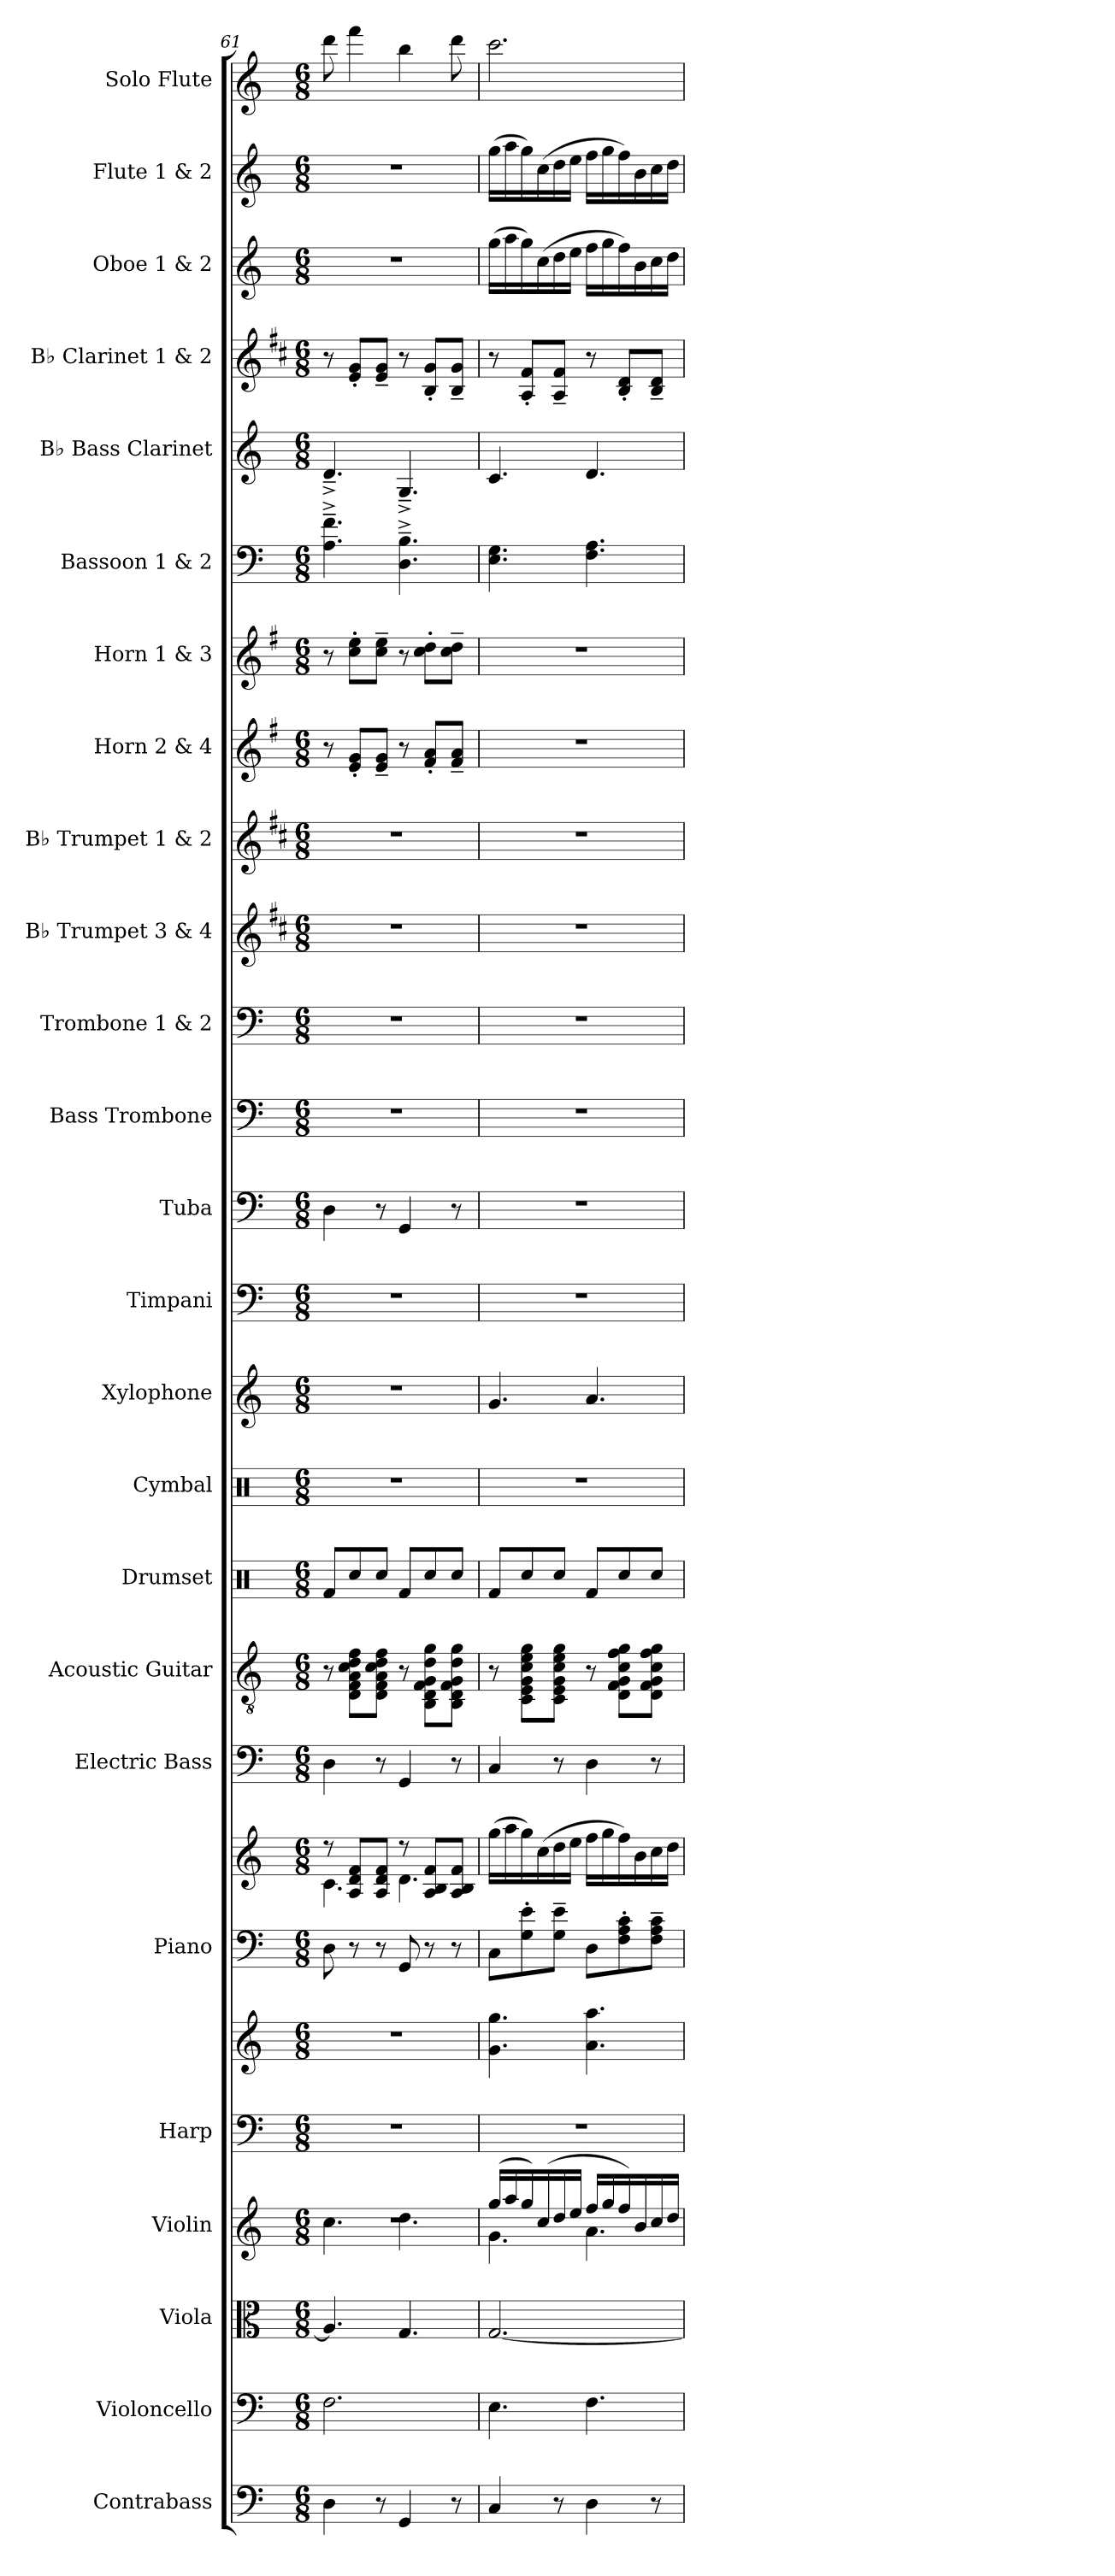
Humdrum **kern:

**kern	**kern	**kern	**kern	**kern	**kern	**kern	**kern	**kern	**kern	**kern	**kern	**kern	**kern	**kern	**kern	**kern	**kern	**kern	**kern	**kern	**kern	**kern	**kern	**kern	**kern	**kern
*part25	*part24	*part23	*part22	*part21	*part21	*part20	*part20	*part19	*part18	*part17	*part16	*part15	*part14	*part13	*part12	*part11	*part10	*part9	*part8	*part7	*part6	*part5	*part4	*part3	*part2	*part1
*staff27	*staff26	*staff25	*staff24	*staff23	*staff22	*staff21	*staff20	*staff19	*staff18	*staff17	*staff16	*staff15	*staff14	*staff13	*staff12	*staff11	*staff10	*staff9	*staff8	*staff7	*staff6	*staff5	*staff4	*staff3	*staff2	*staff1
*I"Contrabass	*I"Violoncello	*I"Viola	*I"Violin	*I"Harp	*	*I"Piano	*	*I"Electric Bass	*I"Acoustic Guitar	*I"Drumset	*I"Cymbal	*I"Xylophone	*I"Timpani	*I"Tuba	*I"Bass Trombone	*I"Trombone 1 &amp; 2	*I"B♭ Trumpet 3 &amp; 4	*I"B♭ Trumpet 1 &amp; 2	*I"Horn 2 &amp; 4	*I"Horn 1 &amp; 3	*I"Bassoon 1 &amp; 2	*I"B♭ Bass Clarinet	*I"B♭ Clarinet 1 &amp; 2	*I"Oboe 1 &amp; 2	*I"Flute 1 &amp; 2	*I"Solo Flute
*I'Cb.	*I'Vc.	*I'Vla.	*I'Vln.	*I'Hrp.	*	*I'Pno.	*	*I'El. B.	*I'Guit.	*I'D. Set	*I'Cym.	*I'Xyl.	*I'Timp.	*I'Tba.	*I'B. Tbn.	*I'Tbn. 1, 2	*I'B♭ Tpt. 3, 4	*I'B♭ Tpt. 1, 2	*I'Hn. 2, 4	*I'Hn. 1, 3	*I'Bsn. 1, 2	*I'B♭ B. Cl.	*I'B♭ Cl. 1, 2	*I'Ob. 1, 2	*I'Fl. 1, 2	*I'Solo
!!LO:PB:g=z
*clefF4	*clefF4	*clefC3	*clefG2	*clefF4	*clefG2	*clefF4	*clefG2	*clefF4	*clefGv2	*clefX	*clefX	*clefG2	*clefF4	*clefF4	*clefF4	*clefF4	*clefG2	*clefG2	*clefG2	*clefG2	*clefF4	*clefG2	*clefG2	*clefG2	*clefG2	*clefG2
*ITrd7c12	*	*	*	*	*	*	*	*ITrd7c12	*	*	*	*ITrd-14c-24	*	*	*	*	*ITrd1c2	*ITrd1c2	*ITrd4c7	*ITrd4c7	*	*ITrd8c14	*ITrd1c2	*	*	*
*k[]	*k[]	*k[]	*k[]	*k[]	*k[]	*k[]	*k[]	*k[]	*k[]	*k[]	*k[]	*k[]	*k[]	*k[]	*k[]	*k[]	*k[]	*k[]	*k[]	*k[]	*k[]	*k[]	*k[]	*k[]	*k[]	*k[]
*M6/8	*M6/8	*M6/8	*M6/8	*M6/8	*M6/8	*M6/8	*M6/8	*M6/8	*M6/8	*M6/8	*M6/8	*M6/8	*M6/8	*M6/8	*M6/8	*M6/8	*M6/8	*M6/8	*M6/8	*M6/8	*M6/8	*M6/8	*M6/8	*M6/8	*M6/8	*M6/8
=61	=61	=61	=61	=61	=61	=61	=61	=61	=61	=61	=61	=61	=61	=61	=61	=61	=61	=61	=61	=61	=61	=61	=61	=61	=61	=61
*	*	*	*^	*	*	*	*^	*	*	*	*	*	*	*	*	*	*	*	*	*	*	*	*	*	*	*
4DD\	2.F\	4.A/]	2.rdd	4.cc\	2.r	2.r	8D\	8r	4.c\	4DD\	8r	8Rf/L	2.r	2.r	2.r	4D\	2.r	2.r	2.r	2.r	8r	8r	4.A\~^ 4.f\~^	4.D~^/	8r	2.r	2.r	8ddd\
.	.	.	.	.	.	.	8r	8A/ 8d/ 8f/L	.	.	8D\ 8F\ 8A\ 8c\ 8d\ 8f\L	8Rcc/	.	.	.	.	.	.	.	.	8A/' 8c/'L	8f\' 8a\'L	.	.	8d/' 8f/'L	.	.	4fff\
8r	.	.	.	.	.	.	8r	8A/ 8d/ 8f/J	.	8r	8D\ 8F\ 8A\ 8c\ 8d\ 8f\J	8Rcc/J	.	.	.	8r	.	.	.	.	8A/~ 8c/~J	8f\~ 8a\~J	.	.	8d/~ 8f/~J	.	.	.
4GGG/	.	4.G/	.	4.dd\	.	.	8GG/	8r	4.d\	4GGG/	8r	8Rf/L	.	.	.	4GG/	.	.	.	.	8r	8r	4.D\~^ 4.B\~^	4.GG~^/	8r	.	.	4bb\
.	.	.	.	.	.	.	8r	8A/ 8B/ 8f/L	.	.	8BB\ 8D\ 8F\ 8G\ 8d\ 8g\L	8Rcc/	.	.	.	.	.	.	.	.	8B/' 8d/'L	8f\' 8g\'L	.	.	8A/' 8f/'L	.	.	.
8r	.	.	.	.	.	.	8r	8A/ 8B/ 8f/J	.	8r	8BB\ 8D\ 8F\ 8G\ 8d\ 8g\J	8Rcc/J	.	.	.	8r	.	.	.	.	8B/~ 8d/~J	8f\~ 8g\~J	.	.	8A/~ 8f/~J	.	.	8ddd\
*	*	*	*	*	*	*	*	*v	*v	*	*	*	*	*	*	*	*	*	*	*	*	*	*	*	*	*	*	*
=62	=62	=62	=62	=62	=62	=62	=62	=62	=62	=62	=62	=62	=62	=62	=62	=62	=62	=62	=62	=62	=62	=62	=62	=62	=62	=62	=62
4CC/	4.E\	[2.G/	(>16gg/LL	4.g\	2.r	4.g\ 4.gg\	8C\L	(>16gg\LL	4CC/	8r	8Rf/L	2.r	4.ggg/	2.r	2.r	2.r	2.r	2.r	2.r	2.r	2.r	4.E\ 4.G\	4.C/	8r	(>16gg\LL	(>16gg\LL	2.ccc\
.	.	.	16aa/	.	.	.	.	16aa\	.	.	.	.	.	.	.	.	.	.	.	.	.	.	.	.	16aa\	16aa\	.
.	.	.	16gg/)	.	.	.	8G\' 8e\'	16gg\)	.	8C\ 8E\ 8G\ 8c\ 8e\ 8g\L	8Rcc/	.	.	.	.	.	.	.	.	.	.	.	.	8G/' 8e/'L	16gg\)	16gg\)	.
.	.	.	(>16cc/	.	.	.	.	(>16cc\	.	.	.	.	.	.	.	.	.	.	.	.	.	.	.	.	(>16cc\	(>16cc\	.
8r	.	.	16dd/	.	.	.	8G\~ 8e\~J	16dd\	8r	8C\ 8E\ 8G\ 8c\ 8e\ 8g\J	8Rcc/J	.	.	.	.	.	.	.	.	.	.	.	.	8G/~ 8e/~J	16dd\	16dd\	.
.	.	.	16ee/JJ	.	.	.	.	16ee\JJ	.	.	.	.	.	.	.	.	.	.	.	.	.	.	.	.	16ee\JJ	16ee\JJ	.
4DD\	4.F\	.	16ff/LL	4.a\	.	4.a\ 4.aa\	8D\L	16ff\LL	4DD\	8r	8Rf/L	.	4.aaa/	.	.	.	.	.	.	.	.	4.F\ 4.A\	4.D/	8r	16ff\LL	16ff\LL	.
.	.	.	16gg/	.	.	.	.	16gg\	.	.	.	.	.	.	.	.	.	.	.	.	.	.	.	.	16gg\	16gg\	.
.	.	.	16ff/)	.	.	.	8F\' 8A\' 8c\'	16ff\)	.	8D\ 8F\ 8G\ 8c\ 8f\ 8g\L	8Rcc/	.	.	.	.	.	.	.	.	.	.	.	.	8A/' 8c/'L	16ff\)	16ff\)	.
.	.	.	16b/	.	.	.	.	16b\	.	.	.	.	.	.	.	.	.	.	.	.	.	.	.	.	16b\	16b\	.
8r	.	.	16cc/	.	.	.	8F\~ 8A\~ 8c\~J	16cc\	8r	8D\ 8F\ 8G\ 8c\ 8f\ 8g\J	8Rcc/J	.	.	.	.	.	.	.	.	.	.	.	.	8A/~ 8c/~J	16cc\	16cc\	.
.	.	.	16dd/JJ	.	.	.	.	16dd\JJ	.	.	.	.	.	.	.	.	.	.	.	.	.	.	.	.	16dd\JJ	16dd\JJ	.
*	*	*	*v	*v	*	*	*	*	*	*	*	*	*	*	*	*	*	*	*	*	*	*	*	*	*	*	*
=	=	=	=	=	=	=	=	=	=	=	=	=	=	=	=	=	=	=	=	=	=	=	=	=	=	=
*-	*-	*-	*-	*-	*-	*-	*-	*-	*-	*-	*-	*-	*-	*-	*-	*-	*-	*-	*-	*-	*-	*-	*-	*-	*-	*-
